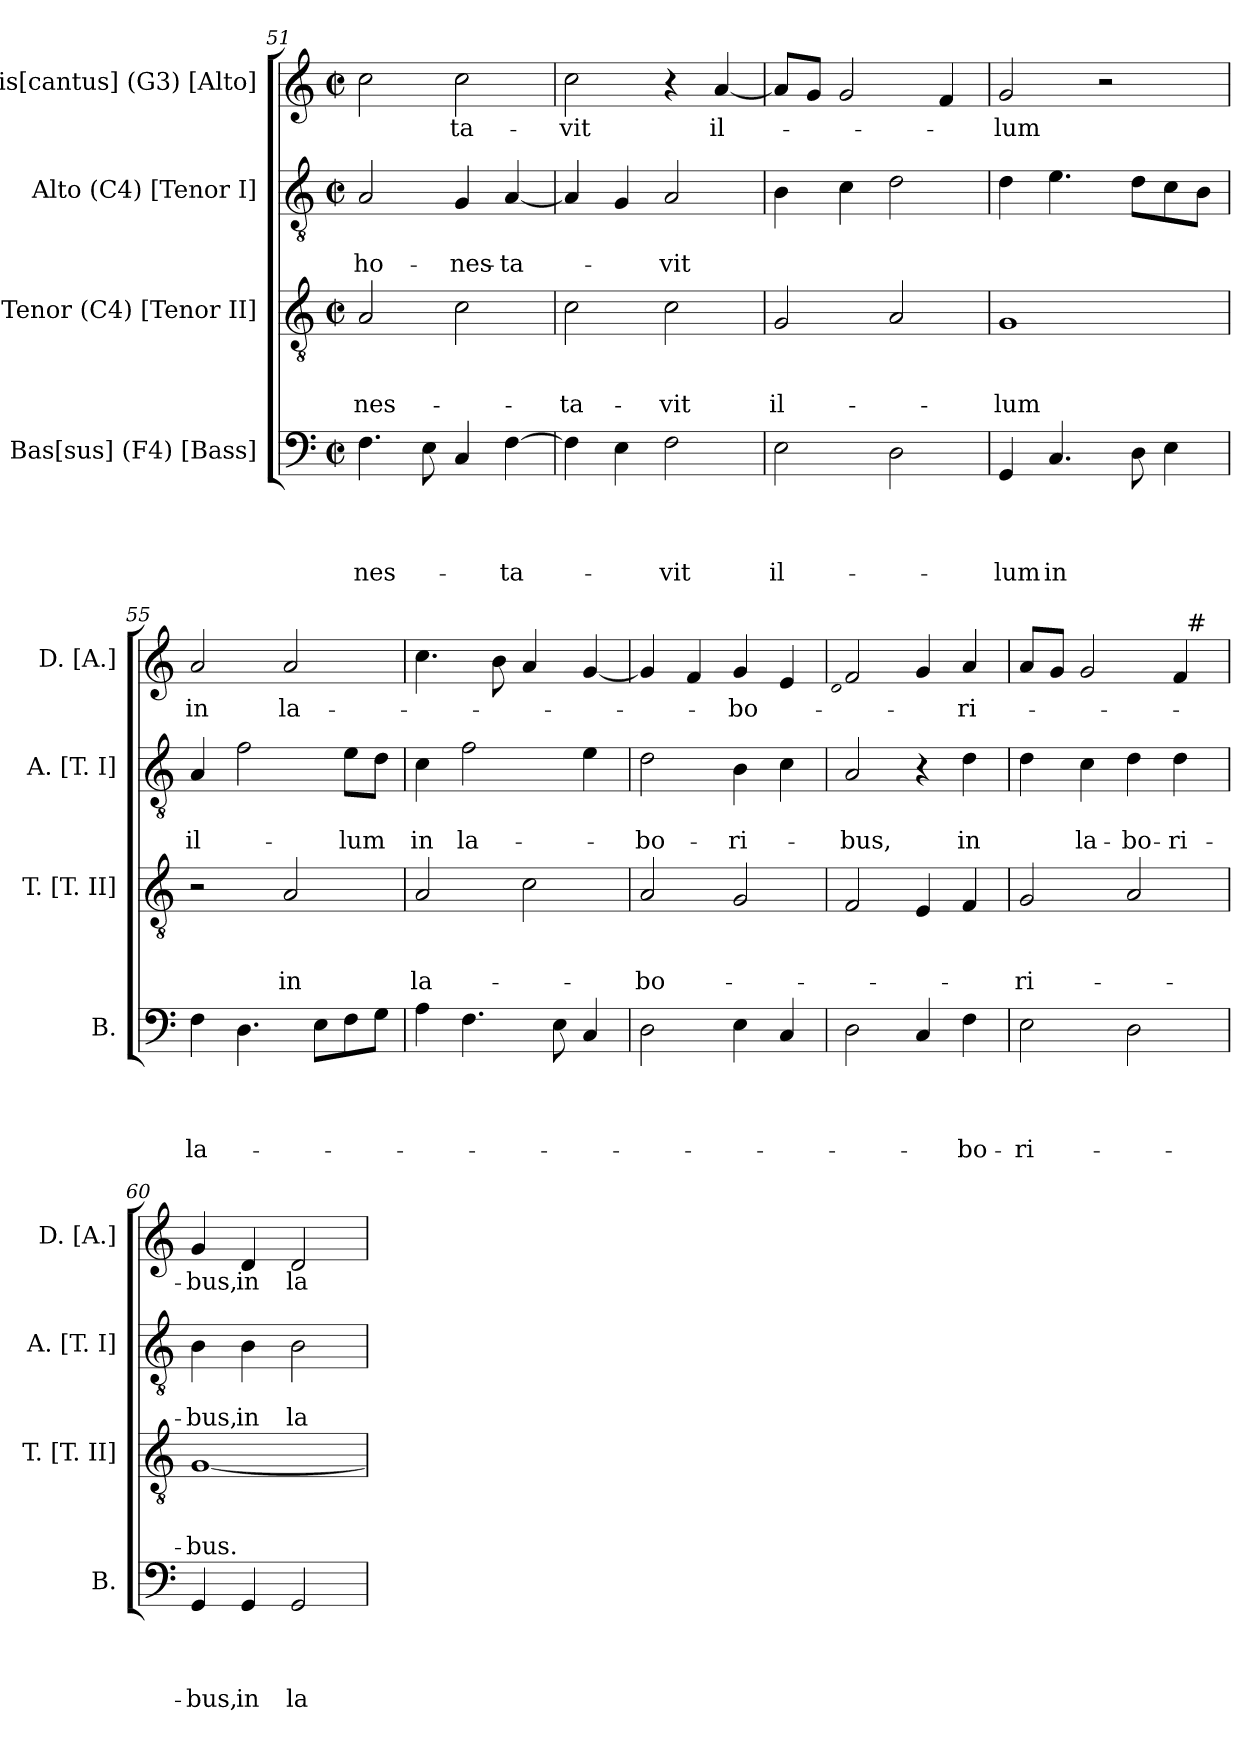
**kern	**text	**text	**text	**text	**kern	**text	**text	**text	**kern	**text	**text	**kern	**text
*part4	*part4	*part4	*part4	*part4	*part3	*part3	*part3	*part3	*part2	*part2	*part2	*part1	*part1
*staff4	*staff4	*staff4	*staff4	*staff4	*staff3	*staff3	*staff3	*staff3	*staff2	*staff2	*staff2	*staff1	*staff1
*I"Bas[sus] (F4) [Bass]	*	*	*	*	*I"Tenor (C4) [Tenor II]	*	*	*	*I"Alto (C4) [Tenor I]	*	*	*I"Dis[cantus] (G3) [Alto]	*
*I'B.	*	*	*	*	*I'T. [T. II]	*	*	*	*I'A. [T. I]	*	*	*I'D. [A.]	*
*clefF4	*	*	*	*	*clefGv2	*	*	*	*clefGv2	*	*	*clefG2	*
*k[]	*	*	*	*	*k[]	*	*	*	*k[]	*	*	*k[]	*
*C:	*	*	*	*	*C:	*	*	*	*C:	*	*	*C:	*
*M2/2	*	*	*	*	*M2/2	*	*	*	*M2/2	*	*	*M2/2	*
*met(c|)	*	*	*	*	*met(c|)	*	*	*	*met(c|)	*	*	*met(c|)	*
=51	=51	=51	=51	=51	=51	=51	=51	=51	=51	=51	=51	=51	=51
!	!	!	!	!LO:LY:b	!	!	!	!LO:LY:b	!	!	!LO:LY:b	!	!
4.F\	.	.	.	-nes-	2A/	.	.	-nes-	2A/	.	ho-	2cc\	.
8E\	.	.	.	.	.	.	.	.	.	.	.	.	.
!	!	!	!	!	!	!	!	!	!	!	!LO:LY:b	!	!LO:LY:b
4C/	.	.	.	.	2c\	.	.	.	4G/	.	-nes-	2cc\	-ta-
!	!	!	!	!LO:LY:b	!	!	!	!	!	!	!LO:LY:b:rj	!	!
[>4F\	.	.	.	-ta-	.	.	.	.	[<4A/	.	-ta-	.	.
=52	=52	=52	=52	=52	=52	=52	=52	=52	=52	=52	=52	=52	=52
!	!	!	!	!	!	!	!	!LO:LY:b	!	!	!	!	!LO:LY:b
4F\]	.	.	.	.	2c\	.	.	-ta-	4A/]	.	.	2cc\	-vit
4E\	.	.	.	.	.	.	.	.	4G/	.	.	.	.
!	!	!	!	!LO:LY:b	!	!	!	!LO:LY:b	!	!	!LO:LY:b	!	!
2F\	.	.	.	-vit	2c\	.	.	-vit	2A/	.	-vit	4r	.
!	!	!	!	!	!	!	!	!	!	!	!	!	!LO:LY:b
.	.	.	.	.	.	.	.	.	.	.	.	[<4a/	il-
=53	=53	=53	=53	=53	=53	=53	=53	=53	=53	=53	=53	=53	=53
!	!	!	!	!LO:LY:b	!	!	!	!LO:LY:b	!	!	!	!	!
2E\	.	.	.	il-	2G/	.	.	il-	4B\	.	.	8a/L]	.
.	.	.	.	.	.	.	.	.	.	.	.	8g/J	.
.	.	.	.	.	.	.	.	.	4c\	.	.	2g/	.
2D\	.	.	.	.	2A/	.	.	.	2d\	.	.	.	.
.	.	.	.	.	.	.	.	.	.	.	.	4f/	.
=54	=54	=54	=54	=54	=54	=54	=54	=54	=54	=54	=54	=54	=54
!	!	!	!	!LO:LY:b	!	!	!	!LO:LY:b	!	!	!	!	!LO:LY:b
4GG/	.	.	.	-lum	1G	.	.	-lum	4d\	.	.	2g/	-lum
!	!	!	!	!LO:LY:b	!	!	!	!	!	!	!	!	!
4.C/	.	.	.	in	.	.	.	.	4.e\	.	.	.	.
.	.	.	.	.	.	.	.	.	.	.	.	2r	.
8D\	.	.	.	.	.	.	.	.	8d\L	.	.	.	.
4E\	.	.	.	.	.	.	.	.	8c\	.	.	.	.
.	.	.	.	.	.	.	.	.	8B\J	.	.	.	.
!!LO:LB:g=z
=55	=55	=55	=55	=55	=55	=55	=55	=55	=55	=55	=55	=55	=55
!	!	!	!	!LO:LY:b	!	!	!	!	!	!	!LO:LY:b	!	!LO:LY:b
4F\	.	.	.	la-	2r	.	.	.	4A/	.	il-	2a/	in
4.D\	.	.	.	.	.	.	.	.	2f\	.	.	.	.
!	!	!	!	!	!	!	!	!LO:LY:b	!	!	!	!	!LO:LY:b
.	.	.	.	.	2A/	.	.	in	.	.	.	2a/	la-
8E\L	.	.	.	.	.	.	.	.	.	.	.	.	.
!	!	!	!	!	!	!	!	!	!	!	!LO:LY:b	!	!
8F\	.	.	.	.	.	.	.	.	8e\L	.	-lum	.	.
8G\J	.	.	.	.	.	.	.	.	8d\J	.	.	.	.
=56	=56	=56	=56	=56	=56	=56	=56	=56	=56	=56	=56	=56	=56
!	!	!	!	!	!	!	!	!LO:LY:b	!	!	!LO:LY:b	!	!
4A\	.	.	.	.	2A/	.	.	la-	4c\	.	in	4.cc\	.
!	!	!	!	!	!	!	!	!	!	!	!LO:LY:b	!	!
4.F\	.	.	.	.	.	.	.	.	2f\	.	la-	.	.
.	.	.	.	.	.	.	.	.	.	.	.	8b\	.
.	.	.	.	.	2c\	.	.	.	.	.	.	4a/	.
8E\	.	.	.	.	.	.	.	.	.	.	.	.	.
4C/	.	.	.	.	.	.	.	.	4e\	.	.	[<4g/	.
=57	=57	=57	=57	=57	=57	=57	=57	=57	=57	=57	=57	=57	=57
!	!	!	!	!	!	!	!	!LO:LY:b	!	!	!LO:LY:b	!	!
2D\	.	.	.	.	2A/	.	.	-bo-	2d\	.	-bo-	4g/]	.
.	.	.	.	.	.	.	.	.	.	.	.	4f/	.
!	!	!	!	!	!	!	!	!	!	!	!LO:LY:b	!	!LO:LY:b
4E\	.	.	.	.	2G/	.	.	.	4B\	.	-ri-	4g/	-bo-
4C/	.	.	.	.	.	.	.	.	4c\	.	.	4e/	.
=58	=58	=58	=58	=58	=58	=58	=58	=58	=58	=58	=58	=58	=58
*	*	*	*	*	*	*	*	*	*	*	*	*^	*
!	!	!	!	!	!	!	!	!	!	!	!	!	!LO:N:head=open	!
.	.	.	.	.	.	.	.	.	.	.	.	.	1qd	.
!	!	!	!	!	!	!	!	!	!	!	!LO:LY:b	!	!	!
2D\	.	.	.	.	2F/	.	.	.	2A/	.	-bus,	2f/	1ryy	.
4C/	.	.	.	.	4E/	.	.	.	4r	.	.	4g/	.	.
!	!	!	!	!LO:LY:b	!	!	!	!	!	!	!LO:LY:b	!	!	!LO:LY:b
4F\	.	.	.	-bo-	4F/	.	.	.	4d\	.	in	4a/	.	-ri-
!!LO:LB:g=z	!!
=59	=59	=59	=59	=59	=59	=59	=59	=59	=59	=59	=59	=59	=59	=59
!	!	!	!	!LO:LY:b	!	!	!	!LO:LY:b	!	!	!	!	!	!
2E\	.	.	.	-ri-	2G/	.	.	-ri-	4d\	.	.	8a/L	2ryy	.
.	.	.	.	.	.	.	.	.	.	.	.	8g/J	.	.
!	!	!	!	!	!	!	!	!	!	!	!LO:LY:b	!	!	!
.	.	.	.	.	.	.	.	.	4c\	.	la-	2g/	.	.
!	!	!	!	!	!	!	!	!	!	!	!LO:LY:b	!	!	!
2D\	.	.	.	.	2A/	.	.	.	4d\	.	-bo-	.	4ryy	.
!	!	!	!	!	!	!	!	!	!	!	!LO:LY:b	!	!	!
.	.	.	.	.	.	.	.	.	4d\	.	-ri-	4f/	32ryy	.
!	!	!	!	!	!	!	!	!	!	!	!	!	!LO:TX:a:t=#	!
.	.	.	.	.	.	.	.	.	.	.	.	.	8..ryy	.
=60	=60	=60	=60	=60	=60	=60	=60	=60	=60	=60	=60	=60	=60	=60
!	!	!	!	!LO:LY:b	!	!	!	!LO:LY:b	!	!	!LO:LY:b	!	!	!LO:LY:b
*	*	*	*	*	*	*	*	*	*	*	*	*v	*v	*
4GG/	.	.	.	-bus,	[<1G	.	.	-bus.	4B\	.	-bus,	4g/	-bus,
!	!	!	!	!LO:LY:b	!	!	!	!	!	!	!LO:LY:b	!	!LO:LY:b
4GG/	.	.	.	in	.	.	.	.	4B\	.	in	4d/	in
!	!	!	!	!LO:LY:b	!	!	!	!	!	!	!LO:LY:b	!	!LO:LY:b
2GG/	.	.	.	la-	.	.	.	.	2B\	.	la-	2d/	la-
=	=	=	=	=	=	=	=	=	=	=	=	=	=
*-	*-	*-	*-	*-	*-	*-	*-	*-	*-	*-	*-	*-	*-
